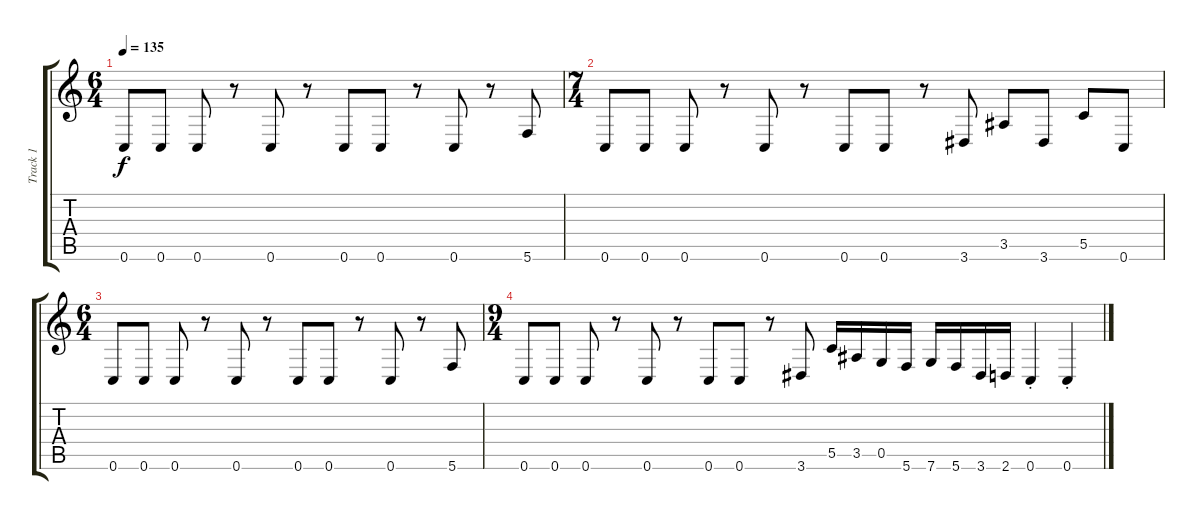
\track ("Track 1" "Track 1") {instrument distortionguitar}
\staff {score tabs}
\tuning (D4 A3 F3 C3 G2 C2) {hide}
\ts (6 4)
\tempo 135
\clef g2
\ks c
0.6.8{dy f} 0.6.8 0.6.8 r.8 0.6.8 r.8 0.6.8 0.6.8 r.8 0.6.8 r.8 5.6.8 |
\ts (7 4)
0.6.8 0.6.8 0.6.8 r.8 0.6.8 r.8 0.6.8 0.6.8 r.8 3.6.8 3.5.8 3.6.8 5.5.8 0.6.8 |
\ts (6 4)
0.6.8 0.6.8 0.6.8 r.8 0.6.8 r.8 0.6.8 0.6.8 r.8 0.6.8 r.8 5.6.8 |
\ts (9 4)
0.6.8 0.6.8 0.6.8 r.8 0.6.8 r.8 0.6.8 0.6.8 r.8 3.6.8 5.5.16 3.5.16 0.5.16 5.6.16 7.6.16 5.6.16 3.6.16 2.6.16 0.6{st}.4 0.6{st}.4
